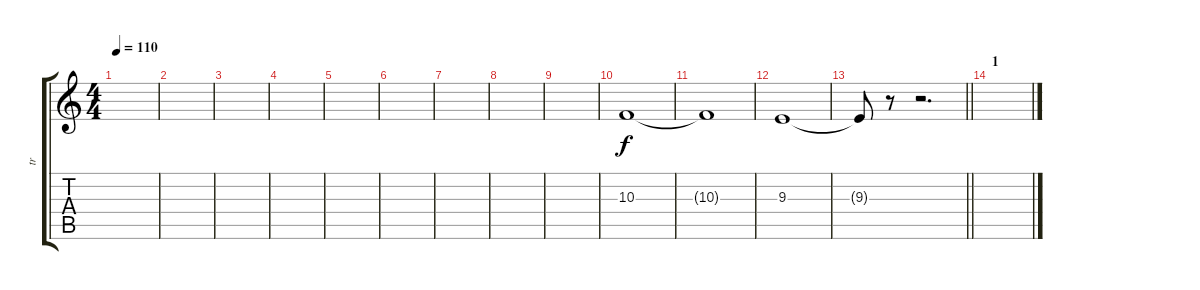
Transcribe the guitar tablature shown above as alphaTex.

\track ("tr" "tr") {instrument fx5brightness}
\staff {score tabs}
\tuning (E4 B3 G3 D3 A2 E2) {hide}
\ts (4 4)
\tempo 110
\clef g2
\ks c
|
|
|
|
|
|
|
|
|
10.3.1{volume 9} |
10.3{t}.1{volume 4} |
9.3.1{volume 7} |
\barLineRight lightlight
9.3{t}.8 r.8 r.2{d} |
\section ("" "1")
